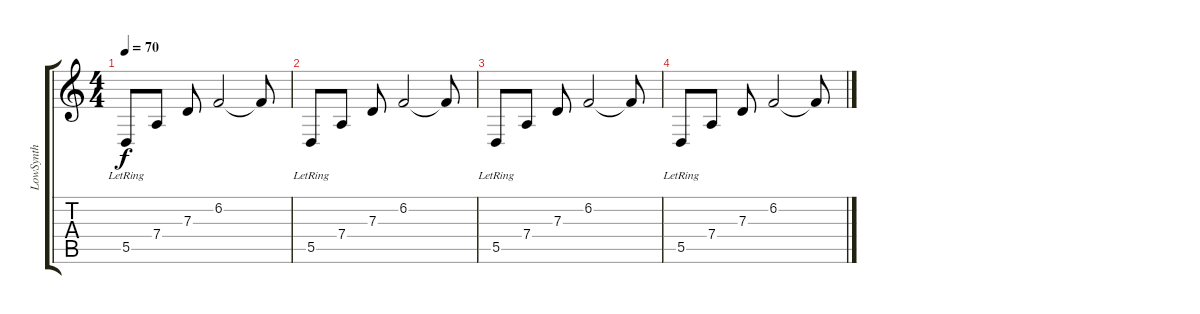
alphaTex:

\track ("LowSynth" "LowSynth") {instrument fx4atmosphere}
\staff {score tabs}
\tuning (E4 B3 G3 D3 A2 E2) {hide}
\ts (4 4)
\tempo 70
\clef g2
\ks c
5.5{lr}.8{dy f} 7.4.8 7.3.8 6.2.2 6.2{t}.8 |
5.5{lr}.8 7.4.8 7.3.8 6.2.2 6.2{t}.8 |
5.5{lr}.8 7.4.8 7.3.8 6.2.2 6.2{t}.8 |
5.5{lr}.8 7.4.8 7.3.8 6.2.2 6.2{t}.8
